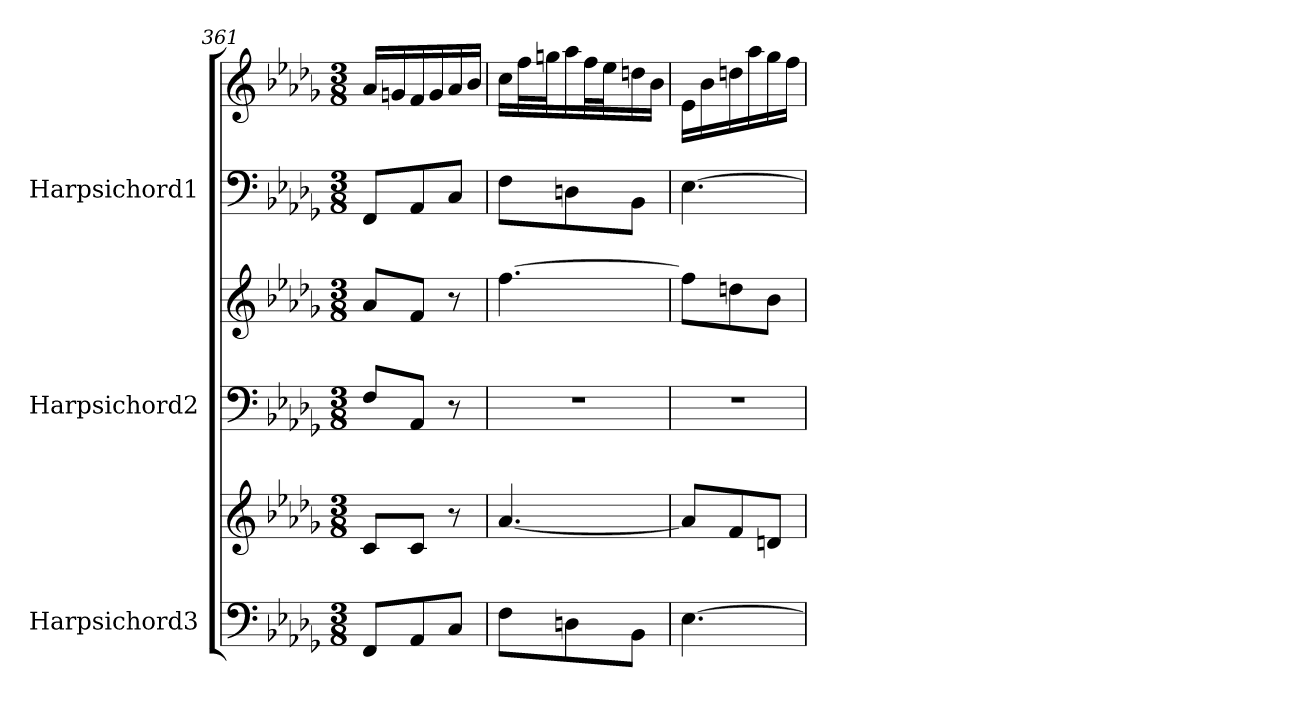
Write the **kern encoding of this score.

**kern	**kern	**kern	**kern	**kern	**kern
*part3	*part3	*part2	*part2	*part1	*part1
*staff6	*staff5	*staff4	*staff3	*staff2	*staff1
*I"Harpsichord3	*	*I"Harpsichord2	*	*I"Harpsichord1	*
*I'Hp	*	*I'Hp	*	*I'Hp	*
*clefF4	*clefG2	*clefF4	*clefG2	*clefF4	*clefG2
*k[b-e-a-d-g-]	*k[b-e-a-d-g-]	*k[b-e-a-d-g-]	*k[b-e-a-d-g-]	*k[b-e-a-d-g-]	*k[b-e-a-d-g-]
*M3/8	*M3/8	*M3/8	*M3/8	*M3/8	*M3/8
=361	=361	=361	=361	=361	=361
8FF/L	8c/L	8F/L	8a-/L	8FF/L	16a-/LL
.	.	.	.	.	16gn/
8AA-/	8c/J	8AA-/J	8f/J	8AA-/	16f/
.	.	.	.	.	16g/
8C/J	8r	8r	8r	8C/J	16a-/
.	.	.	.	.	16b-/JJ
=362	=362	=362	=362	=362	=362
8F\L	[4.a-/	4.r	[4.ff\	8F\L	16cc\LL
.	.	.	.	.	32ff\L
.	.	.	.	.	32ggn\J
8Dn\	.	.	.	8Dn\	16aa-\
.	.	.	.	.	32ff\L
.	.	.	.	.	32ee-\J
8BB-\J	.	.	.	8BB-\J	16ddn\
.	.	.	.	.	16b-\JJ
=363	=363	=363	=363	=363	=363
[4.E-\	8a-/L]	4.r	8ff\L]	[4.E-\	16e-\LL
.	.	.	.	.	16b-\
.	8f/	.	8ddn\	.	16ddn\
.	.	.	.	.	16aa-\
.	8dn/J	.	8b-\J	.	16gg-\
.	.	.	.	.	16ff\JJ
=	=	=	=	=	=
*-	*-	*-	*-	*-	*-
